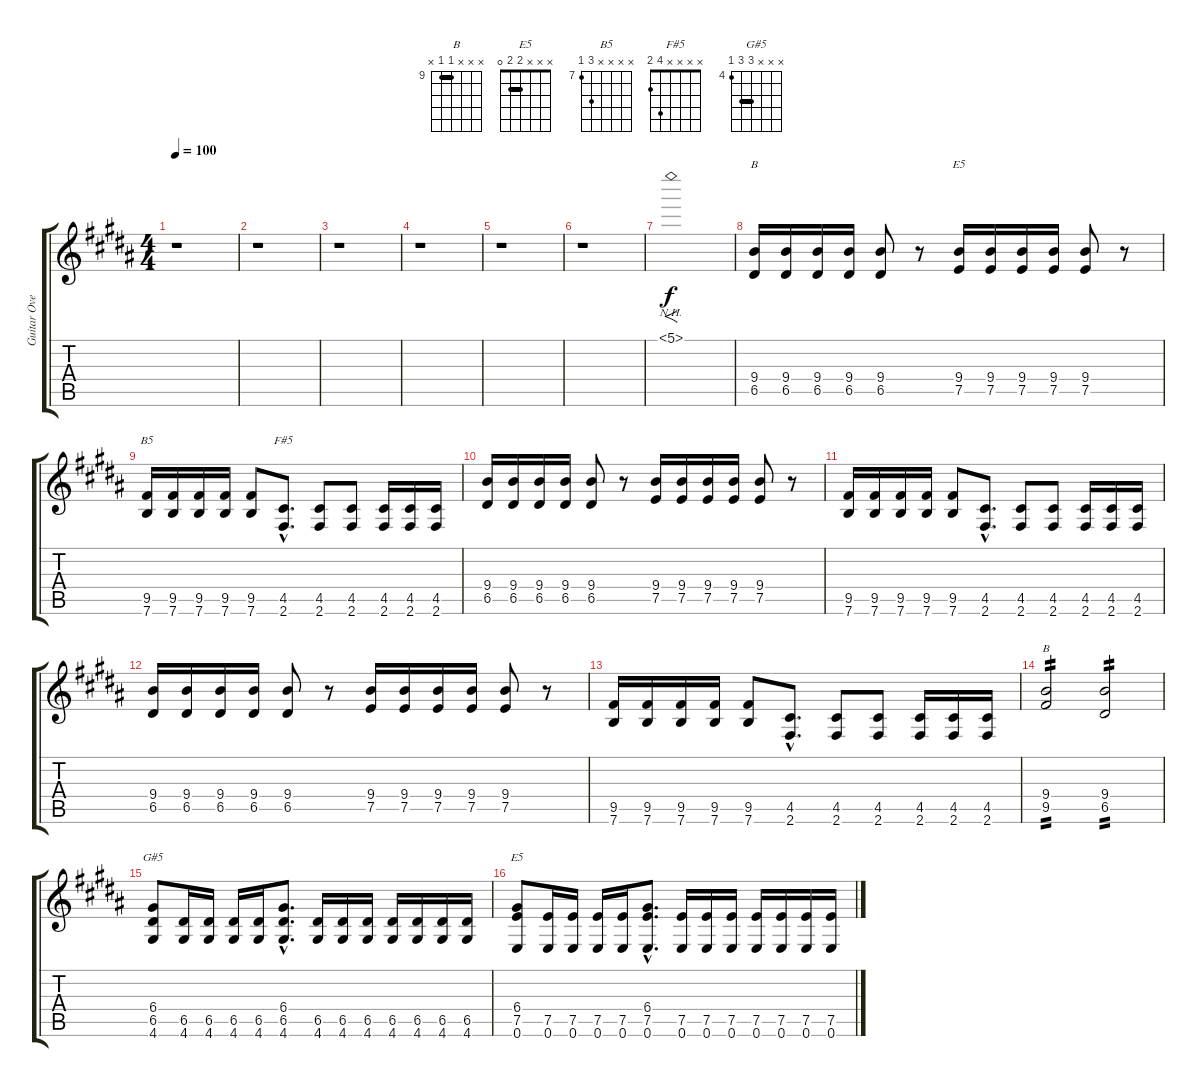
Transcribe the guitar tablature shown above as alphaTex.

\track ("Guitar Overdub" "Guitar Ove") {instrument distortionguitar}
\staff {score tabs}
\tuning (E4 B3 G3 D3 A2 E2) {hide}
\chord ("B" x x x 9 6 x) {firstfret 6}
\chord ("E5" x x x 9 7 x) {firstfret 7}
\chord ("B5" x x x x 9 7) {firstfret 7}
\chord ("F#5" x x x x 4 2)
\chord ("B" x x x 9 9 x) {firstfret 9 barre 9}
\chord ("G#5" x x x 6 6 4) {firstfret 4 barre 6}
\chord ("E5" x x x 2 2 0) {barre 2}
\ts (4 4)
\tempo 100
\clef g2
\ks b
r.1{dy f} |
r.1 |
r.1 |
r.1 |
r.1 |
r.1{volume 12 balance 8} |
5.1{nh}.1{f} |
(9.4 6.5).16{ch "B" volume 9 balance 12} (9.4 6.5).16 (9.4 6.5).16 (9.4 6.5).16 (9.4 6.5).8 r.8 (9.4 7.5).16{ch "E5"} (9.4 7.5).16 (9.4 7.5).16 (9.4 7.5).16 (9.4 7.5).8 r.8 |
(9.5 7.6).16{ch "B5"} (9.5 7.6).16 (9.5 7.6).16 (9.5 7.6).16 (9.5 7.6).8 (4.5{hac} 2.6{hac}).8{d ch "F#5"} (4.5 2.6).8 (4.5 2.6).8 (4.5 2.6).16 (4.5 2.6).16 (4.5 2.6).16 |
(9.4 6.5).16 (9.4 6.5).16 (9.4 6.5).16 (9.4 6.5).16 (9.4 6.5).8 r.8 (9.4 7.5).16 (9.4 7.5).16 (9.4 7.5).16 (9.4 7.5).16 (9.4 7.5).8 r.8 |
(9.5 7.6).16 (9.5 7.6).16 (9.5 7.6).16 (9.5 7.6).16 (9.5 7.6).8 (4.5{hac} 2.6{hac}).8{d} (4.5 2.6).8 (4.5 2.6).8 (4.5 2.6).16 (4.5 2.6).16 (4.5 2.6).16 |
(9.4 6.5).16 (9.4 6.5).16 (9.4 6.5).16 (9.4 6.5).16 (9.4 6.5).8 r.8 (9.4 7.5).16 (9.4 7.5).16 (9.4 7.5).16 (9.4 7.5).16 (9.4 7.5).8 r.8 |
(9.5 7.6).16 (9.5 7.6).16 (9.5 7.6).16 (9.5 7.6).16 (9.5 7.6).8 (4.5{hac} 2.6{hac}).8{d} (4.5 2.6).8 (4.5 2.6).8 (4.5 2.6).16 (4.5 2.6).16 (4.5 2.6).16 |
(9.4 9.5).2{ch "B" tp 2} (9.4 6.5).2{tp 2} |
(6.4 6.5 4.6).8{ch "G#5"} (6.5 4.6).16 (6.5 4.6).16 (6.5 4.6).16 (6.5 4.6).16 (6.4{hac} 6.5{hac} 4.6{hac}).8{d} (6.5 4.6).16 (6.5 4.6).16 (6.5 4.6).16 (6.5 4.6).16 (6.5 4.6).16 (6.5 4.6).16 (6.5 4.6).16 |
(6.4 7.5 0.6).8{ch "E5"} (7.5 0.6).16 (7.5 0.6).16 (7.5 0.6).16 (7.5 0.6).16 (6.4{hac} 7.5{hac} 0.6{hac}).8{d} (7.5 0.6).16 (7.5 0.6).16 (7.5 0.6).16 (7.5 0.6).16 (7.5 0.6).16 (7.5 0.6).16 (7.5 0.6).16
